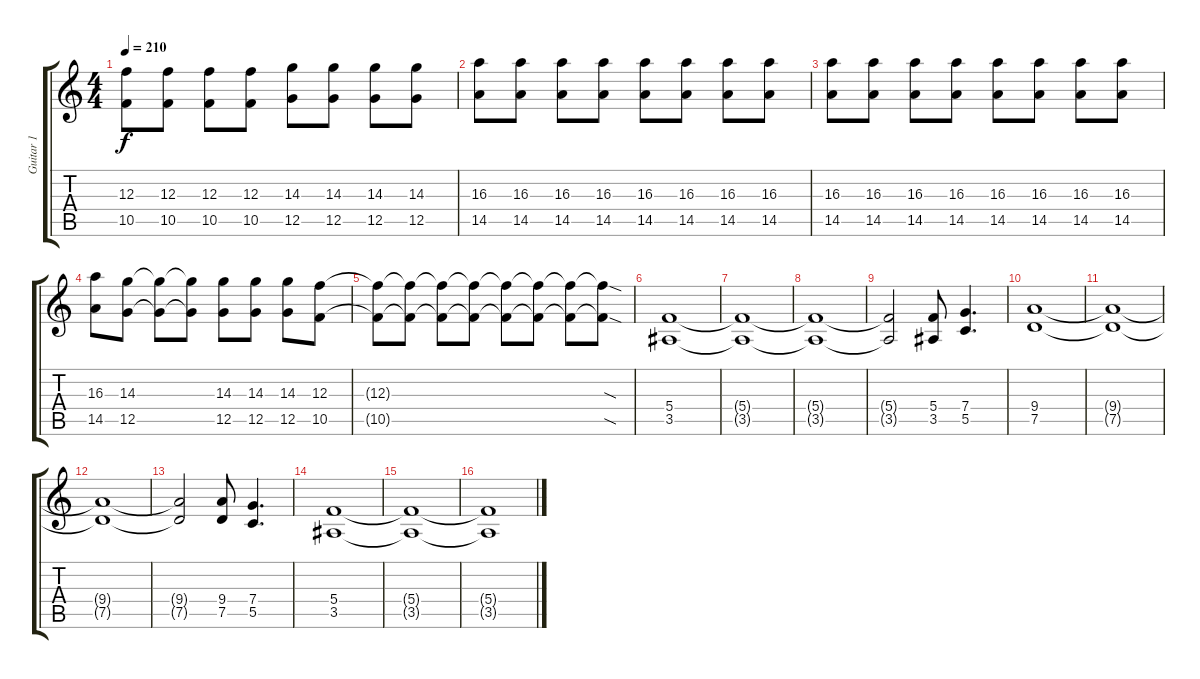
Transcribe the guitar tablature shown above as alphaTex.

\track ("Guitar 1" "Guitar 1") {instrument overdrivenguitar}
\staff {score tabs}
\tuning (D4 A3 F3 C3 G2 D2) {hide}
\ts (4 4)
\tempo 210
\clef g2
\ks c
(12.3 10.5).8{dy f} (12.3 10.5).8 (12.3 10.5).8 (12.3 10.5).8 (14.3 12.5).8 (14.3 12.5).8 (14.3 12.5).8 (14.3 12.5).8 |
(16.3 14.5).8 (16.3 14.5).8 (16.3 14.5).8 (16.3 14.5).8 (16.3 14.5).8 (16.3 14.5).8 (16.3 14.5).8 (16.3 14.5).8 |
(16.3 14.5).8 (16.3 14.5).8 (16.3 14.5).8 (16.3 14.5).8 (16.3 14.5).8 (16.3 14.5).8 (16.3 14.5).8 (16.3 14.5).8 |
(16.3 14.5).8 (14.3 12.5).8 (14.3{t} 12.5{t}).8 (14.3{t} 12.5{t}).8 (14.3 12.5).8 (14.3 12.5).8 (14.3 12.5).8 (12.3 10.5).8 |
(12.3{t} 10.5{t}).8 (12.3{t} 10.5{t}).8 (12.3{t} 10.5{t}).8 (12.3{t} 10.5{t}).8 (12.3{t} 10.5{t}).8 (12.3{t} 10.5{t}).8 (12.3{t} 10.5{t}).8 (12.3{sod t} 10.5{sod t}).8 |
(5.4 3.5).1 |
(5.4{t} 3.5{t}).1 |
(5.4{t} 3.5{t}).1 |
(5.4{t} 3.5{t}).2 (5.4 3.5).8 (7.4 5.5).4{d} |
(9.4 7.5).1 |
(9.4{t} 7.5{t}).1 |
(9.4{t} 7.5{t}).1 |
(9.4{t} 7.5{t}).2 (9.4 7.5).8 (7.4 5.5).4{d} |
(5.4 3.5).1 |
(5.4{t} 3.5{t}).1 |
(5.4{t} 3.5{t}).1
